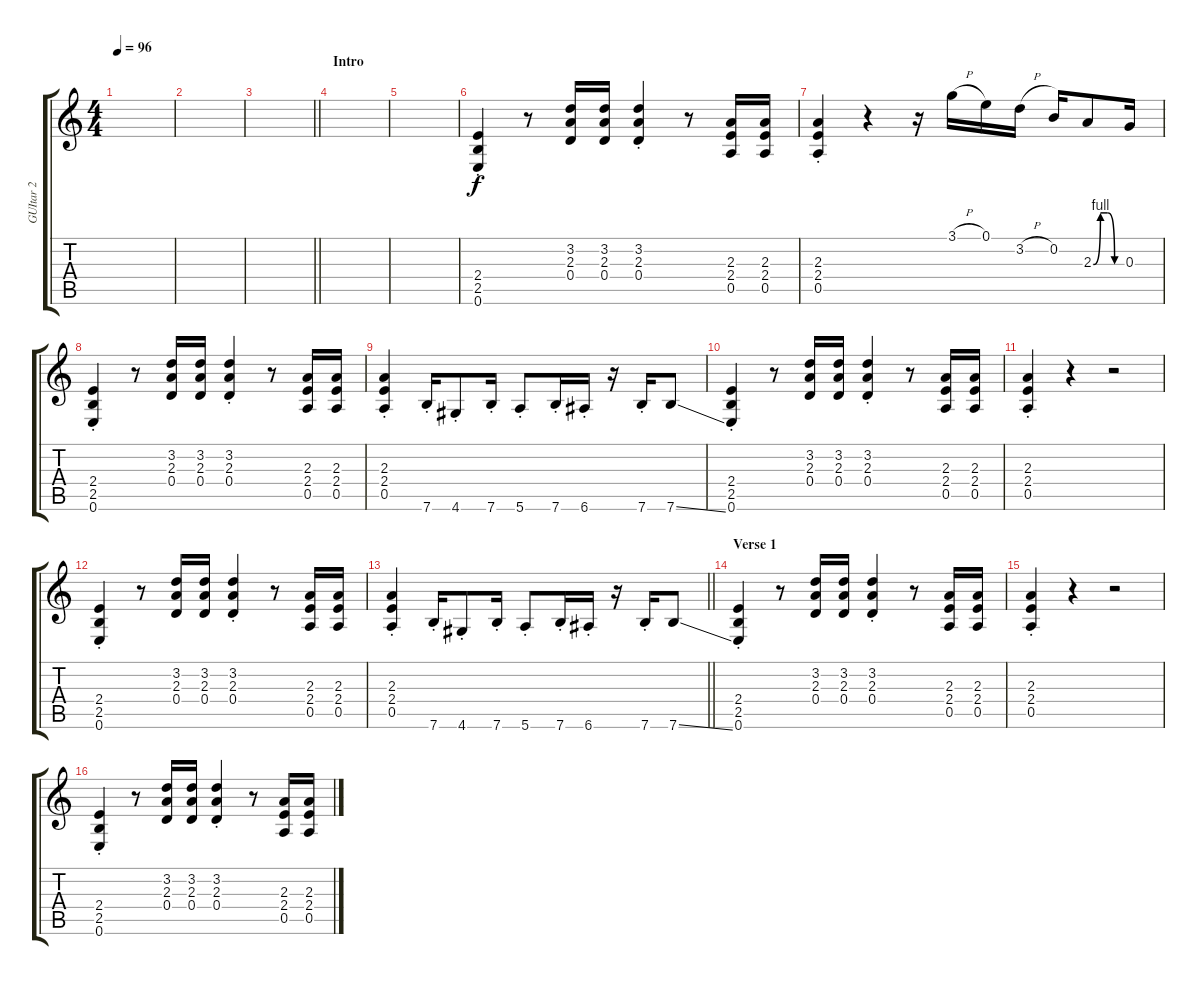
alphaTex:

\track ("GUItar 2" "GUItar 2") {instrument distortionguitar}
\staff {score tabs}
\tuning (E4 B3 G3 D3 A2 E2) {hide}
\ts (4 4)
\tempo 96
\clef g2
\ks c
|
|
\barLineRight lightlight
|
\section ("" "Intro")
|
|
(2.4{st} 2.5{st} 0.6{st}).4 r.8 (3.2 2.3 0.4).16 (3.2 2.3 0.4).16 (3.2{st} 2.3{st} 0.4{st}).4 r.8 (2.3 2.4 0.5).16 (2.3 2.4 0.5).16 |
(2.3{st} 2.4{st} 0.5{st}).4 r.4 r.16 3.1{h}.16 0.1.16 3.2{h}.16 0.2.16 2.3{be (custom 0 0 15 4 30 4 45 0 60 0)}.8 0.3.16 |
(2.4{st} 2.5{st} 0.6{st}).4 r.8 (3.2 2.3 0.4).16 (3.2 2.3 0.4).16 (3.2{st} 2.3{st} 0.4{st}).4 r.8 (2.3 2.4 0.5).16 (2.3 2.4 0.5).16 |
(2.3{st} 2.4{st} 0.5{st}).4 7.6{st}.16 4.6{st}.8 7.6{st}.16 5.6{st}.8 7.6{st}.16 6.6{st}.16 r.16 7.6{st}.16 7.6{ss}.8 |
(2.4{st} 2.5{st} 0.6{st}).4 r.8 (3.2 2.3 0.4).16 (3.2 2.3 0.4).16 (3.2{st} 2.3{st} 0.4{st}).4 r.8 (2.3 2.4 0.5).16 (2.3 2.4 0.5).16 |
(2.3{st} 2.4{st} 0.5{st}).4 r.4 r.2 |
(2.4{st} 2.5{st} 0.6{st}).4 r.8 (3.2 2.3 0.4).16 (3.2 2.3 0.4).16 (3.2{st} 2.3{st} 0.4{st}).4 r.8 (2.3 2.4 0.5).16 (2.3 2.4 0.5).16 |
\barLineRight lightlight
(2.3{st} 2.4{st} 0.5{st}).4 7.6{st}.16 4.6{st}.8 7.6{st}.16 5.6{st}.8 7.6{st}.16 6.6{st}.16 r.16 7.6{st}.16 7.6{ss}.8 |
\section ("" "Verse 1")
(2.4{st} 2.5{st} 0.6{st}).4 r.8 (3.2 2.3 0.4).16 (3.2 2.3 0.4).16 (3.2{st} 2.3{st} 0.4{st}).4 r.8 (2.3 2.4 0.5).16 (2.3 2.4 0.5).16 |
(2.3{st} 2.4{st} 0.5{st}).4 r.4 r.2 |
(2.4{st} 2.5{st} 0.6{st}).4 r.8 (3.2 2.3 0.4).16 (3.2 2.3 0.4).16 (3.2{st} 2.3{st} 0.4{st}).4 r.8 (2.3 2.4 0.5).16 (2.3 2.4 0.5).16
